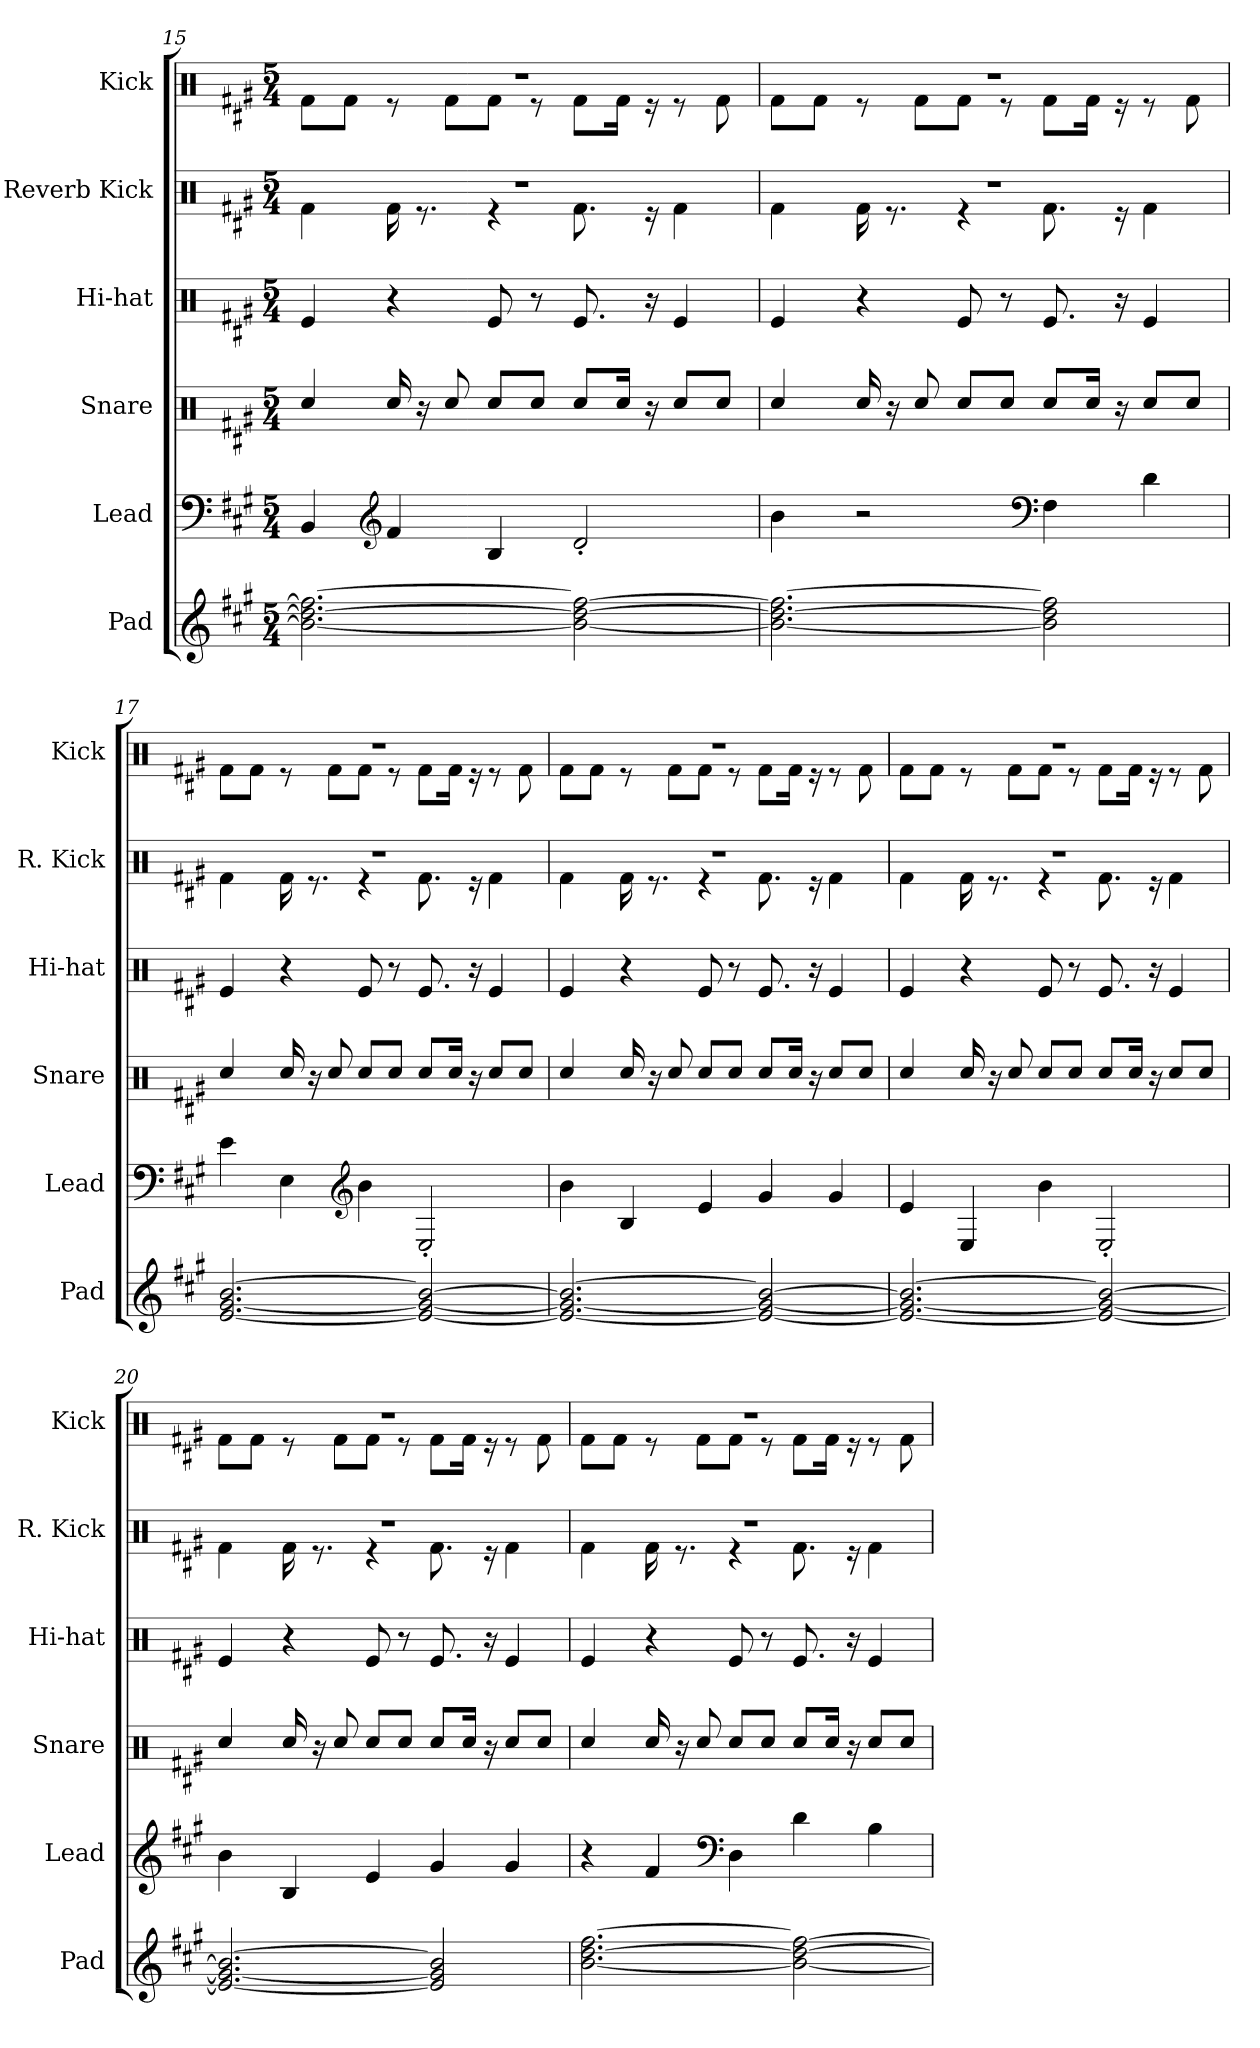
**kern	**kern	**kern	**kern	**kern	**kern
*part6	*part5	*part4	*part3	*part2	*part1
*staff6	*staff5	*staff4	*staff3	*staff2	*staff1
*I"Pad	*I"Lead	*I"Snare	*I"Hi-hat	*I"Reverb Kick	*I"Kick
*I'Pad	*I'Lead	*I'Snare	*I'Hi-hat	*I'R. Kick	*I'Kick
*clefG2	*clefF4	*clefX	*clefX	*clefX	*clefX
*k[f#c#g#]	*k[f#c#g#]	*k[f#c#g#]	*k[f#c#g#]	*k[f#c#g#]	*k[f#c#g#]
*M5/4	*M5/4	*M5/4	*M5/4	*M5/4	*M5/4
=15	=15	=15	=15	=15	=15
*	*	*	*	*^	*^
2.b\_ 2.dd\_ 2.ff#\_	4BB/	4Rcc/	4Re/	4%5r	4Rf\	4%5r	8Rf\L
.	.	.	.	.	.	.	8Rf\J
*	*clefG2	*	*	*	*	*	*
.	4f#/	16Rcc/	4r	.	16Rf\	.	8r
.	.	16r	.	.	8.r	.	.
.	.	8Rcc/	.	.	.	.	8Rf\L
.	4B/	8Rcc/L	8Re/	.	4r	.	8Rf\J
.	.	8Rcc/J	8r	.	.	.	8r
2b\_ 2dd\_ 2ff#\_	2d'/	8Rcc/L	8.Re/	.	8.Rf\	.	8Rf\L
.	.	16Rcc/Jk	.	.	.	.	16Rf\Jk
.	.	16r	16r	.	16r	.	16r
.	.	8Rcc/L	4Re/	.	4Rf\	.	8r
.	.	8Rcc/J	.	.	.	.	8Rf\
!!LO:LB:g=z	!!
=16	=16	=16	=16	=16	=16	=16	=16
2.b\_ 2.dd\_ 2.ff#\_	4b\	4Rcc/	4Re/	4%5r	4Rf\	4%5r	8Rf\L
.	.	.	.	.	.	.	8Rf\J
.	2r	16Rcc/	4r	.	16Rf\	.	8r
.	.	16r	.	.	8.r	.	.
.	.	8Rcc/	.	.	.	.	8Rf\L
.	.	8Rcc/L	8Re/	.	4r	.	8Rf\J
.	.	8Rcc/J	8r	.	.	.	8r
*	*clefF4	*	*	*	*	*	*
2b\] 2dd\] 2ff#\]	4F#\	8Rcc/L	8.Re/	.	8.Rf\	.	8Rf\L
.	.	16Rcc/Jk	.	.	.	.	16Rf\Jk
.	.	16r	16r	.	16r	.	16r
.	4d\	8Rcc/L	4Re/	.	4Rf\	.	8r
.	.	8Rcc/J	.	.	.	.	8Rf\
=17	=17	=17	=17	=17	=17	=17	=17
[2.e/ [2.g#/ [2.b/	4e\	4Rcc/	4Re/	4%5r	4Rf\	4%5r	8Rf\L
.	.	.	.	.	.	.	8Rf\J
.	4E\	16Rcc/	4r	.	16Rf\	.	8r
.	.	16r	.	.	8.r	.	.
.	.	8Rcc/	.	.	.	.	8Rf\L
*	*clefG2	*	*	*	*	*	*
.	4b\	8Rcc/L	8Re/	.	4r	.	8Rf\J
.	.	8Rcc/J	8r	.	.	.	8r
2e/_ 2g#/_ 2b/_	2E'/	8Rcc/L	8.Re/	.	8.Rf\	.	8Rf\L
.	.	16Rcc/Jk	.	.	.	.	16Rf\Jk
.	.	16r	16r	.	16r	.	16r
.	.	8Rcc/L	4Re/	.	4Rf\	.	8r
.	.	8Rcc/J	.	.	.	.	8Rf\
!!LO:PB:g=z	!!
=18	=18	=18	=18	=18	=18	=18	=18
2.e/_ 2.g#/_ 2.b/_	4b\	4Rcc/	4Re/	4%5r	4Rf\	4%5r	8Rf\L
.	.	.	.	.	.	.	8Rf\J
.	4B/	16Rcc/	4r	.	16Rf\	.	8r
.	.	16r	.	.	8.r	.	.
.	.	8Rcc/	.	.	.	.	8Rf\L
.	4e/	8Rcc/L	8Re/	.	4r	.	8Rf\J
.	.	8Rcc/J	8r	.	.	.	8r
2e/_ 2g#/_ 2b/_	4g#/	8Rcc/L	8.Re/	.	8.Rf\	.	8Rf\L
.	.	16Rcc/Jk	.	.	.	.	16Rf\Jk
.	.	16r	16r	.	16r	.	16r
.	4g#/	8Rcc/L	4Re/	.	4Rf\	.	8r
.	.	8Rcc/J	.	.	.	.	8Rf\
=19	=19	=19	=19	=19	=19	=19	=19
2.e/_ 2.g#/_ 2.b/_	4e/	4Rcc/	4Re/	4%5r	4Rf\	4%5r	8Rf\L
.	.	.	.	.	.	.	8Rf\J
.	4E/	16Rcc/	4r	.	16Rf\	.	8r
.	.	16r	.	.	8.r	.	.
.	.	8Rcc/	.	.	.	.	8Rf\L
.	4b\	8Rcc/L	8Re/	.	4r	.	8Rf\J
.	.	8Rcc/J	8r	.	.	.	8r
2e/_ 2g#/_ 2b/_	2E'/	8Rcc/L	8.Re/	.	8.Rf\	.	8Rf\L
.	.	16Rcc/Jk	.	.	.	.	16Rf\Jk
.	.	16r	16r	.	16r	.	16r
.	.	8Rcc/L	4Re/	.	4Rf\	.	8r
.	.	8Rcc/J	.	.	.	.	8Rf\
!!LO:LB:g=z	!!
=20	=20	=20	=20	=20	=20	=20	=20
2.e/_ 2.g#/_ 2.b/_	4b\	4Rcc/	4Re/	4%5r	4Rf\	4%5r	8Rf\L
.	.	.	.	.	.	.	8Rf\J
.	4B/	16Rcc/	4r	.	16Rf\	.	8r
.	.	16r	.	.	8.r	.	.
.	.	8Rcc/	.	.	.	.	8Rf\L
.	4e/	8Rcc/L	8Re/	.	4r	.	8Rf\J
.	.	8Rcc/J	8r	.	.	.	8r
2e/] 2g#/] 2b/]	4g#/	8Rcc/L	8.Re/	.	8.Rf\	.	8Rf\L
.	.	16Rcc/Jk	.	.	.	.	16Rf\Jk
.	.	16r	16r	.	16r	.	16r
.	4g#/	8Rcc/L	4Re/	.	4Rf\	.	8r
.	.	8Rcc/J	.	.	.	.	8Rf\
=21	=21	=21	=21	=21	=21	=21	=21
[2.b\ [2.dd\ [2.ff#\	4r	4Rcc/	4Re/	4%5r	4Rf\	4%5r	8Rf\L
.	.	.	.	.	.	.	8Rf\J
.	4f#/	16Rcc/	4r	.	16Rf\	.	8r
.	.	16r	.	.	8.r	.	.
.	.	8Rcc/	.	.	.	.	8Rf\L
*	*clefF4	*	*	*	*	*	*
.	4D\	8Rcc/L	8Re/	.	4r	.	8Rf\J
.	.	8Rcc/J	8r	.	.	.	8r
2b\_ 2dd\_ 2ff#\_	4d\	8Rcc/L	8.Re/	.	8.Rf\	.	8Rf\L
.	.	16Rcc/Jk	.	.	.	.	16Rf\Jk
.	.	16r	16r	.	16r	.	16r
.	4B\	8Rcc/L	4Re/	.	4Rf\	.	8r
.	.	8Rcc/J	.	.	.	.	8Rf\
*	*	*	*	*v	*v	*	*
*	*	*	*	*	*v	*v
=	=	=	=	=	=
*-	*-	*-	*-	*-	*-
